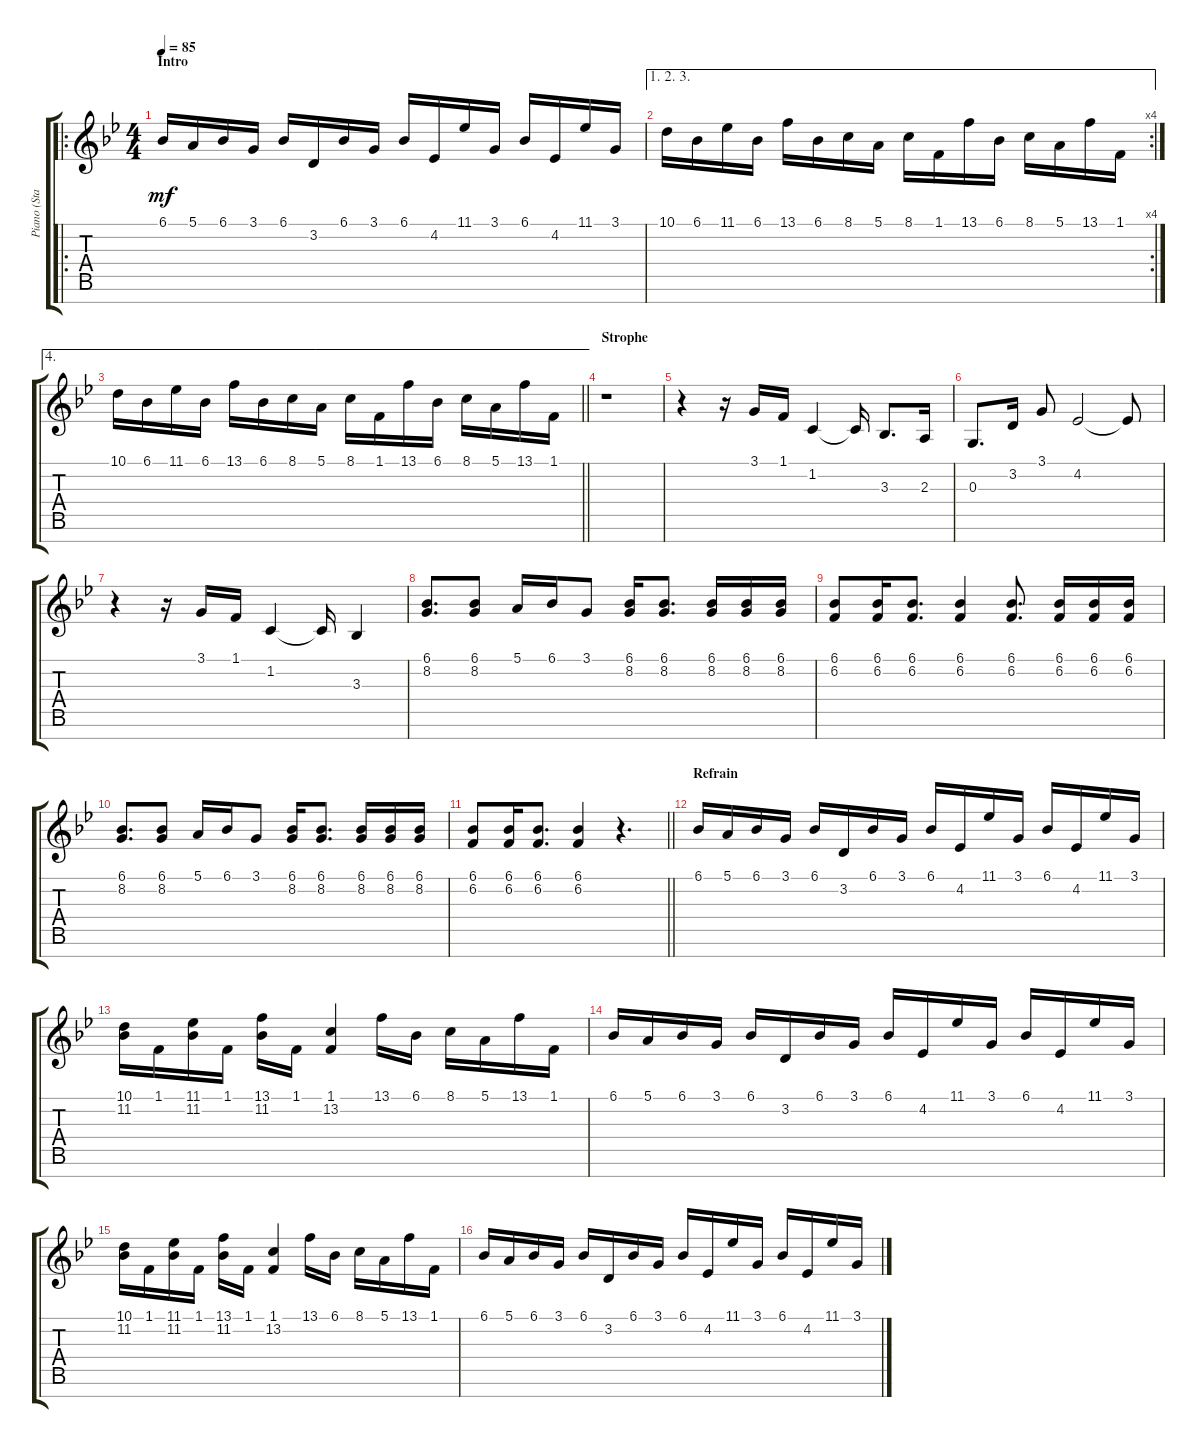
\track ("Piano (Staff 1)" "Piano (Sta") {instrument acousticgrandpiano}
\staff {score tabs}
\tuning (E4 B3 G3 D3 A2 E2 B1) {hide}
\ro
\ts (4 4)
\section ("" "Intro")
\tempo 85
\clef g2
\ks gminor
6.1.16{dy mf instrument acousticgrandpiano} 5.1.16 6.1.16 3.1.16 6.1.16 3.2.16 6.1.16 3.1.16 6.1.16 4.2.16 11.1.16 3.1.16 6.1.16 4.2.16 11.1.16 3.1.16 |
\ae (1 2 3)
\rc 4
10.1.16 6.1.16 11.1.16 6.1.16 13.1.16 6.1.16 8.1.16 5.1.16 8.1.16 1.1.16 13.1.16 6.1.16 8.1.16 5.1.16 13.1.16 1.1.16 |
\ae 4
\barLineRight lightlight
10.1.16 6.1.16 11.1.16 6.1.16 13.1.16 6.1.16 8.1.16 5.1.16 8.1.16 1.1.16 13.1.16 6.1.16 8.1.16 5.1.16 13.1.16 1.1.16 |
\section ("" "Strophe")
r.1 |
r.4 r.16 3.1.16 1.1.16 1.2.4 1.2{t}.16 3.3.8{d} 2.3.16 |
0.3.8{d} 3.2.16 3.1.8 4.2.2 4.2{t}.8 |
r.4 r.16 3.1.16 1.1.16 1.2.4 1.2{t}.16 3.3.4 |
(6.1 8.2).8{d} (6.1 8.2).8 5.1.16 6.1.16 3.1.8 (6.1 8.2).16 (6.1 8.2).8{d} (6.1 8.2).16 (6.1 8.2).16 (6.1 8.2).16 |
(6.1 6.2).8 (6.1 6.2).16 (6.1 6.2).8{d} (6.1 6.2).4 (6.1 6.2).8{d} (6.1 6.2).16 (6.1 6.2).16 (6.1 6.2).16 |
(6.1 8.2).8{d} (6.1 8.2).8 5.1.16 6.1.16 3.1.8 (6.1 8.2).16 (6.1 8.2).8{d} (6.1 8.2).16 (6.1 8.2).16 (6.1 8.2).16 |
\barLineRight lightlight
(6.1 6.2).8 (6.1 6.2).16 (6.1 6.2).8{d} (6.1 6.2).4 r.4{d} |
\section ("" "Refrain")
6.1.16 5.1.16 6.1.16 3.1.16 6.1.16 3.2.16 6.1.16 3.1.16 6.1.16 4.2.16 11.1.16 3.1.16 6.1.16 4.2.16 11.1.16 3.1.16 |
(10.1 11.2).16 1.1.16 (11.1 11.2).16 1.1.16 (13.1 11.2).16 1.1.16 (1.1 13.2).4 13.1.16 6.1.16 8.1.16 5.1.16 13.1.16 1.1.16 |
6.1.16 5.1.16 6.1.16 3.1.16 6.1.16 3.2.16 6.1.16 3.1.16 6.1.16 4.2.16 11.1.16 3.1.16 6.1.16 4.2.16 11.1.16 3.1.16 |
(10.1 11.2).16 1.1.16 (11.1 11.2).16 1.1.16 (13.1 11.2).16 1.1.16 (1.1 13.2).4 13.1.16 6.1.16 8.1.16 5.1.16 13.1.16 1.1.16 |
6.1.16 5.1.16 6.1.16 3.1.16 6.1.16 3.2.16 6.1.16 3.1.16 6.1.16 4.2.16 11.1.16 3.1.16 6.1.16 4.2.16 11.1.16 3.1.16
